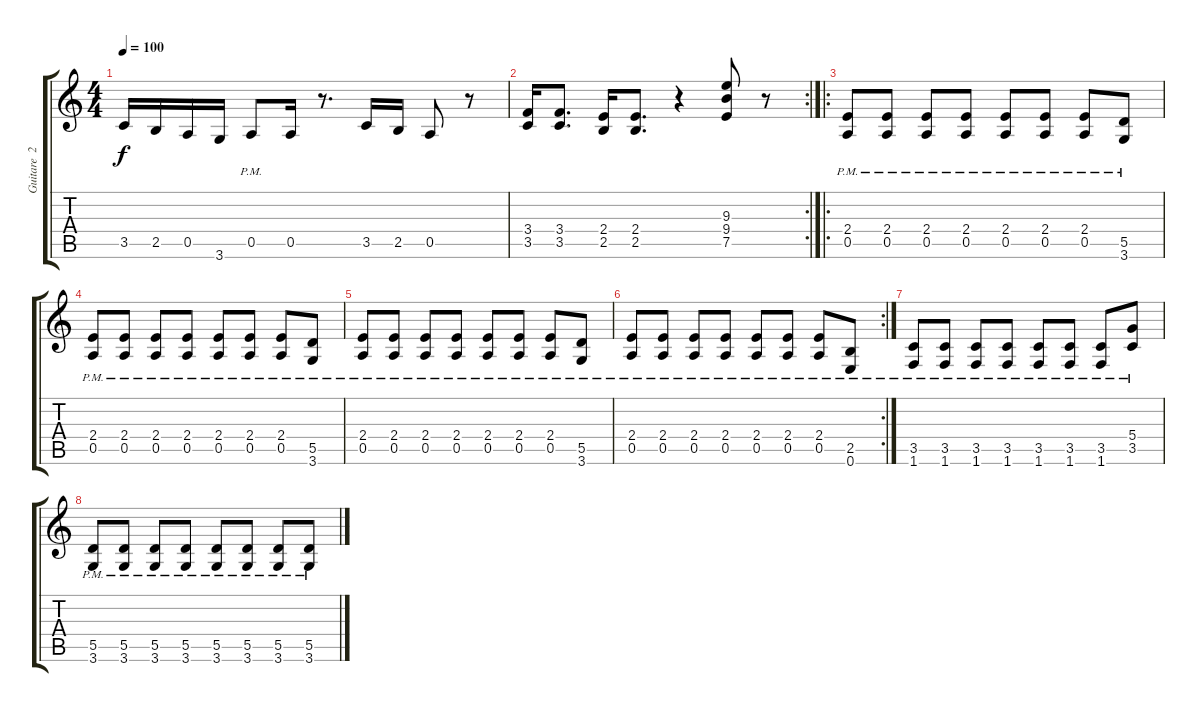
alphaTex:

\track ("Guitare  2" "Guitare  2") {instrument distortionguitar}
\staff {score tabs}
\tuning (E4 B3 G3 D3 A2 E2) {hide}
\ts (4 4)
\tempo 100
\clef g2
\ks c
3.5.16{dy f} 2.5.16 0.5.16 3.6.16 0.5{pm}.8 0.5.16 r.8{d} 3.5.16 2.5.16 0.5.8 r.8 |
\rc 2
(3.4 3.5).16 (3.4 3.5).8{d} (2.4 2.5).16 (2.4 2.5).8{d} r.4 (9.3 9.4 7.5).8 r.8 |
\ro
(2.4{pm} 0.5{pm}).8 (2.4{pm} 0.5{pm}).8 (2.4{pm} 0.5{pm}).8 (2.4{pm} 0.5{pm}).8 (2.4{pm} 0.5{pm}).8 (2.4{pm} 0.5{pm}).8 (2.4{pm} 0.5{pm}).8 (5.5{pm} 3.6{pm}).8 |
(2.4{pm} 0.5{pm}).8 (2.4{pm} 0.5{pm}).8 (2.4{pm} 0.5{pm}).8 (2.4{pm} 0.5{pm}).8 (2.4{pm} 0.5{pm}).8 (2.4{pm} 0.5{pm}).8 (2.4{pm} 0.5{pm}).8 (5.5{pm} 3.6{pm}).8 |
(2.4{pm} 0.5{pm}).8 (2.4{pm} 0.5{pm}).8 (2.4{pm} 0.5{pm}).8 (2.4{pm} 0.5{pm}).8 (2.4{pm} 0.5{pm}).8 (2.4{pm} 0.5{pm}).8 (2.4{pm} 0.5{pm}).8 (5.5{pm} 3.6{pm}).8 |
\rc 2
(2.4{pm} 0.5{pm}).8 (2.4{pm} 0.5{pm}).8 (2.4{pm} 0.5{pm}).8 (2.4{pm} 0.5{pm}).8 (2.4{pm} 0.5{pm}).8 (2.4{pm} 0.5{pm}).8 (2.4{pm} 0.5{pm}).8 (2.5{pm} 0.6{pm}).8 |
(3.5{pm} 1.6{pm}).8 (3.5{pm} 1.6{pm}).8 (3.5{pm} 1.6{pm}).8 (3.5{pm} 1.6{pm}).8 (3.5{pm} 1.6{pm}).8 (3.5{pm} 1.6{pm}).8 (3.5{pm} 1.6{pm}).8 (5.4{pm} 3.5{pm}).8 |
(5.5{pm} 3.6{pm}).8 (5.5{pm} 3.6{pm}).8 (5.5{pm} 3.6{pm}).8 (5.5{pm} 3.6{pm}).8 (5.5{pm} 3.6{pm}).8 (5.5{pm} 3.6{pm}).8 (5.5{pm} 3.6{pm}).8 (5.5{pm} 3.6{pm}).8
